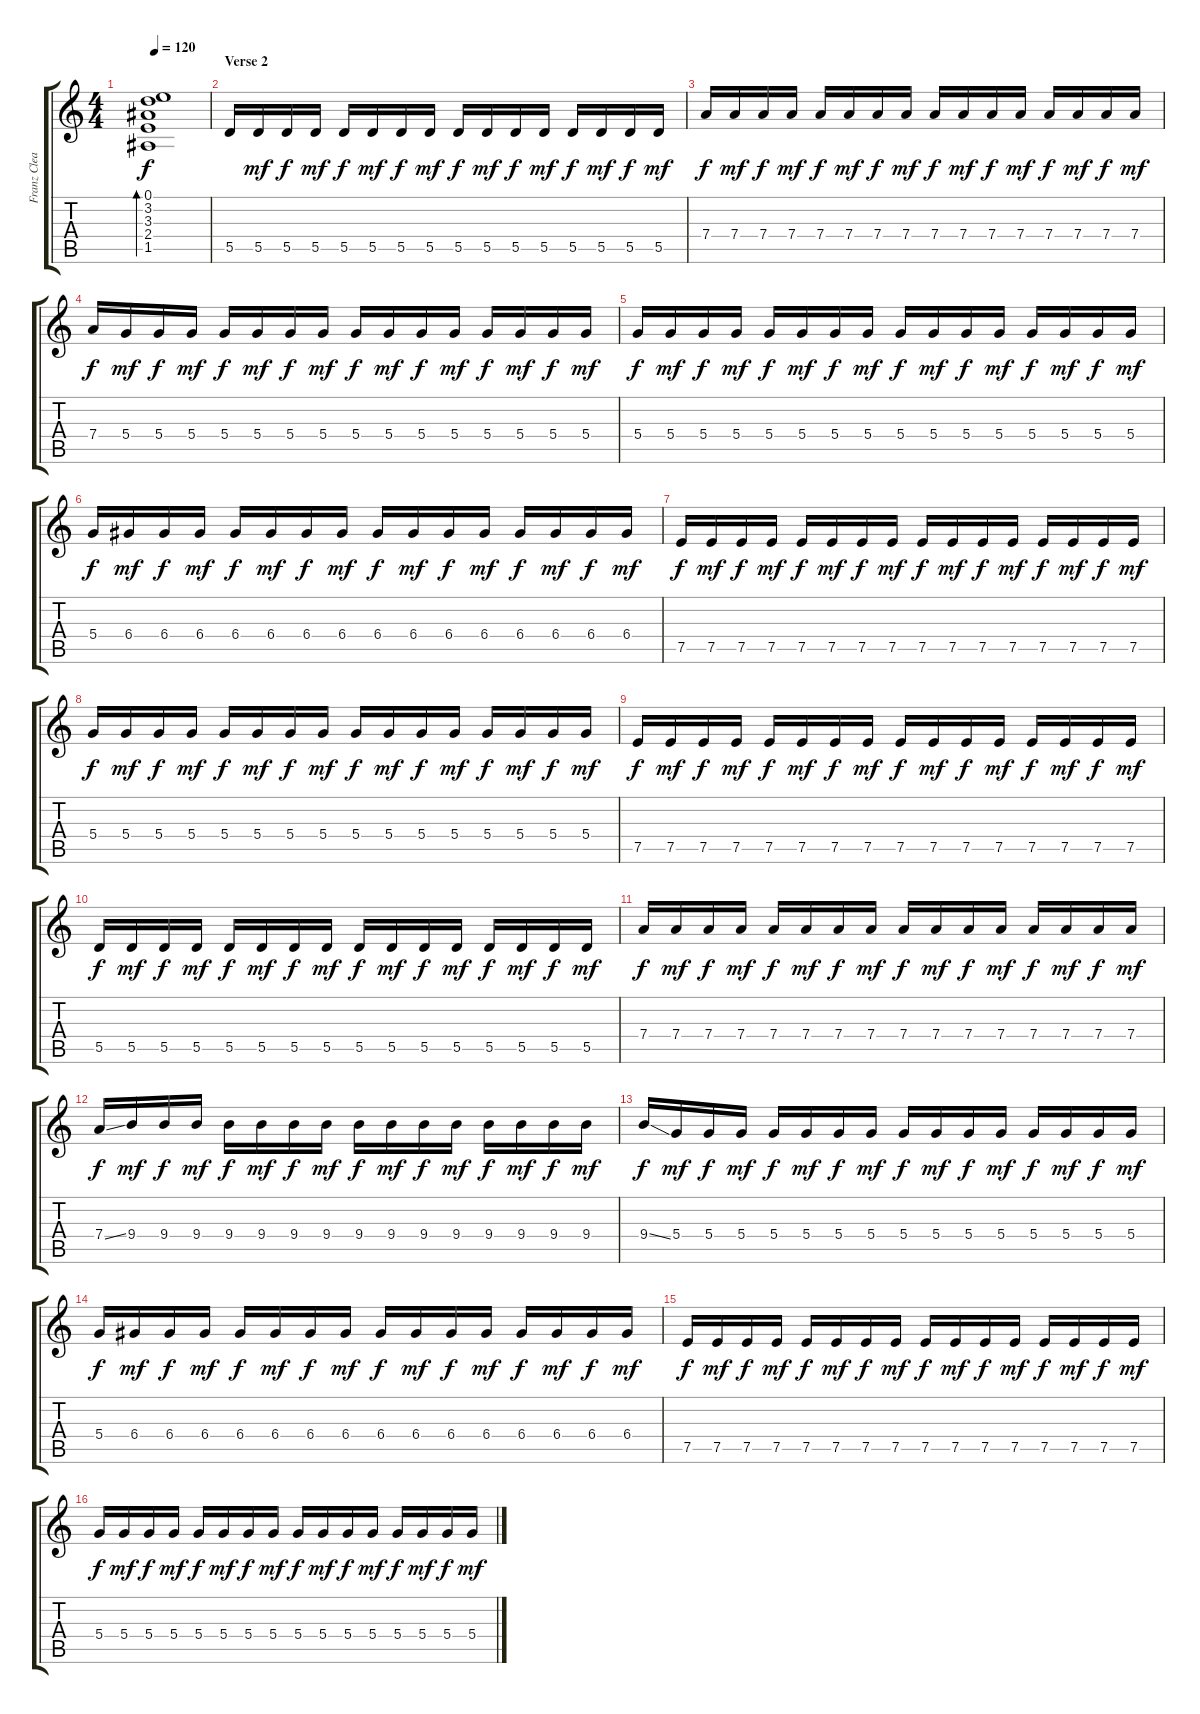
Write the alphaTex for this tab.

\track ("Franz Clean" "Franz Clea") {instrument electricguitarjazz}
\staff {score tabs}
\tuning (E4 B3 G3 D3 A2 D2) {hide}
\ts (4 4)
\tempo 120
\clef g2
\ks c
(0.1 3.2 3.3 2.4 1.5).1{bd 240 dy f} |
\section ("" "Verse 2")
5.5.16 5.5.16{dy mf} 5.5.16{dy f} 5.5.16{dy mf} 5.5.16{dy f} 5.5.16{dy mf} 5.5.16{dy f} 5.5.16{dy mf} 5.5.16{dy f} 5.5.16{dy mf} 5.5.16{dy f} 5.5.16{dy mf} 5.5.16{dy f} 5.5.16{dy mf} 5.5.16{dy f} 5.5.16{dy mf} |
7.4.16{dy f} 7.4.16{dy mf} 7.4.16{dy f} 7.4.16{dy mf} 7.4.16{dy f} 7.4.16{dy mf} 7.4.16{dy f} 7.4.16{dy mf} 7.4.16{dy f} 7.4.16{dy mf} 7.4.16{dy f} 7.4.16{dy mf} 7.4.16{dy f} 7.4.16{dy mf} 7.4.16{dy f} 7.4.16{dy mf} |
7.4.16{dy f} 5.4.16{dy mf} 5.4.16{dy f} 5.4.16{dy mf} 5.4.16{dy f} 5.4.16{dy mf} 5.4.16{dy f} 5.4.16{dy mf} 5.4.16{dy f} 5.4.16{dy mf} 5.4.16{dy f} 5.4.16{dy mf} 5.4.16{dy f} 5.4.16{dy mf} 5.4.16{dy f} 5.4.16{dy mf} |
5.4.16{dy f} 5.4.16{dy mf} 5.4.16{dy f} 5.4.16{dy mf} 5.4.16{dy f} 5.4.16{dy mf} 5.4.16{dy f} 5.4.16{dy mf} 5.4.16{dy f} 5.4.16{dy mf} 5.4.16{dy f} 5.4.16{dy mf} 5.4.16{dy f} 5.4.16{dy mf} 5.4.16{dy f} 5.4.16{dy mf} |
5.4.16{dy f} 6.4.16{dy mf} 6.4.16{dy f} 6.4.16{dy mf} 6.4.16{dy f} 6.4.16{dy mf} 6.4.16{dy f} 6.4.16{dy mf} 6.4.16{dy f} 6.4.16{dy mf} 6.4.16{dy f} 6.4.16{dy mf} 6.4.16{dy f} 6.4.16{dy mf} 6.4.16{dy f} 6.4.16{dy mf} |
7.5.16{dy f} 7.5.16{dy mf} 7.5.16{dy f} 7.5.16{dy mf} 7.5.16{dy f} 7.5.16{dy mf} 7.5.16{dy f} 7.5.16{dy mf} 7.5.16{dy f} 7.5.16{dy mf} 7.5.16{dy f} 7.5.16{dy mf} 7.5.16{dy f} 7.5.16{dy mf} 7.5.16{dy f} 7.5.16{dy mf} |
5.4.16{dy f} 5.4.16{dy mf} 5.4.16{dy f} 5.4.16{dy mf} 5.4.16{dy f} 5.4.16{dy mf} 5.4.16{dy f} 5.4.16{dy mf} 5.4.16{dy f} 5.4.16{dy mf} 5.4.16{dy f} 5.4.16{dy mf} 5.4.16{dy f} 5.4.16{dy mf} 5.4.16{dy f} 5.4.16{dy mf} |
7.5.16{dy f} 7.5.16{dy mf} 7.5.16{dy f} 7.5.16{dy mf} 7.5.16{dy f} 7.5.16{dy mf} 7.5.16{dy f} 7.5.16{dy mf} 7.5.16{dy f} 7.5.16{dy mf} 7.5.16{dy f} 7.5.16{dy mf} 7.5.16{dy f} 7.5.16{dy mf} 7.5.16{dy f} 7.5.16{dy mf} |
5.5.16{dy f} 5.5.16{dy mf} 5.5.16{dy f} 5.5.16{dy mf} 5.5.16{dy f} 5.5.16{dy mf} 5.5.16{dy f} 5.5.16{dy mf} 5.5.16{dy f} 5.5.16{dy mf} 5.5.16{dy f} 5.5.16{dy mf} 5.5.16{dy f} 5.5.16{dy mf} 5.5.16{dy f} 5.5.16{dy mf} |
7.4.16{dy f} 7.4.16{dy mf} 7.4.16{dy f} 7.4.16{dy mf} 7.4.16{dy f} 7.4.16{dy mf} 7.4.16{dy f} 7.4.16{dy mf} 7.4.16{dy f} 7.4.16{dy mf} 7.4.16{dy f} 7.4.16{dy mf} 7.4.16{dy f} 7.4.16{dy mf} 7.4.16{dy f} 7.4.16{dy mf} |
7.4{ss}.16{dy f} 9.4.16{dy mf} 9.4.16{dy f} 9.4.16{dy mf} 9.4.16{dy f} 9.4.16{dy mf} 9.4.16{dy f} 9.4.16{dy mf} 9.4.16{dy f} 9.4.16{dy mf} 9.4.16{dy f} 9.4.16{dy mf} 9.4.16{dy f} 9.4.16{dy mf} 9.4.16{dy f} 9.4.16{dy mf} |
9.4{ss}.16{dy f} 5.4.16{dy mf} 5.4.16{dy f} 5.4.16{dy mf} 5.4.16{dy f} 5.4.16{dy mf} 5.4.16{dy f} 5.4.16{dy mf} 5.4.16{dy f} 5.4.16{dy mf} 5.4.16{dy f} 5.4.16{dy mf} 5.4.16{dy f} 5.4.16{dy mf} 5.4.16{dy f} 5.4.16{dy mf} |
5.4.16{dy f} 6.4.16{dy mf} 6.4.16{dy f} 6.4.16{dy mf} 6.4.16{dy f} 6.4.16{dy mf} 6.4.16{dy f} 6.4.16{dy mf} 6.4.16{dy f} 6.4.16{dy mf} 6.4.16{dy f} 6.4.16{dy mf} 6.4.16{dy f} 6.4.16{dy mf} 6.4.16{dy f} 6.4.16{dy mf} |
7.5.16{dy f} 7.5.16{dy mf} 7.5.16{dy f} 7.5.16{dy mf} 7.5.16{dy f} 7.5.16{dy mf} 7.5.16{dy f} 7.5.16{dy mf} 7.5.16{dy f} 7.5.16{dy mf} 7.5.16{dy f} 7.5.16{dy mf} 7.5.16{dy f} 7.5.16{dy mf} 7.5.16{dy f} 7.5.16{dy mf} |
5.4.16{dy f} 5.4.16{dy mf} 5.4.16{dy f} 5.4.16{dy mf} 5.4.16{dy f} 5.4.16{dy mf} 5.4.16{dy f} 5.4.16{dy mf} 5.4.16{dy f} 5.4.16{dy mf} 5.4.16{dy f} 5.4.16{dy mf} 5.4.16{dy f} 5.4.16{dy mf} 5.4.16{dy f} 5.4.16{dy mf}
